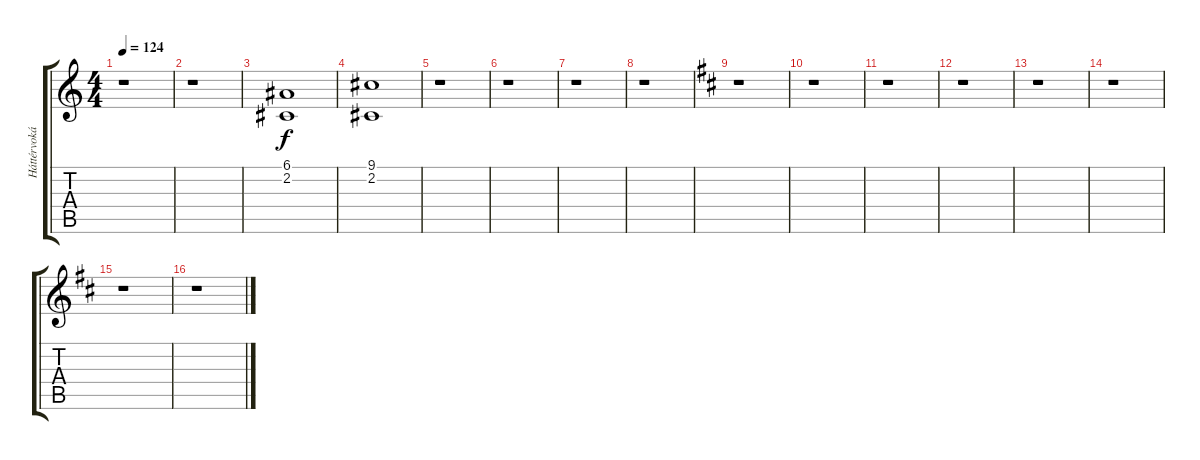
\track ("Háttérvokál" "Háttérvoká") {instrument choiraahs}
\staff {score tabs}
\tuning (E4 B3 G3 D3 A2 E2) {hide}
\ts (4 4)
\tempo 124
\clef g2
\ks c
r.1{dy f} |
r.1 |
(6.1 2.2).1 |
(9.1 2.2).1 |
r.1 |
r.1 |
r.1 |
r.1 |
\ks d
r.1 |
r.1 |
r.1 |
r.1 |
r.1 |
r.1 |
r.1 |
r.1
